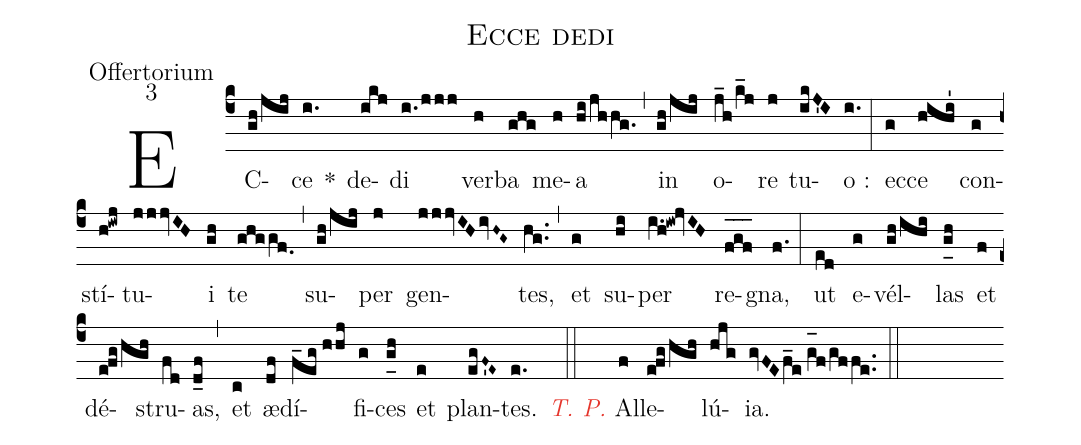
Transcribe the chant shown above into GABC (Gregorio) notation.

name:Ecce dedi;
office-part:Offertorium;
mode:3;
%%
(c4) EC(gh/jij)ce(i.) *() de(ikj)di(i./jjj) ver(h)ba(ghg) me(h)a(hi/jhhg.) (,)
 in(gh/jij) o(j_h/k_j)re(j) tu(ikJ'I)o :(i.) (:)

 ec(g)ce(hihi') con(g)stí(h!iwj)tu(jjjvIH)i(gh) te(ghggf.0) (,)
 su(gh/jij)per(j) gen(jjjvIHivH~G~)tes,(hg..) (,)
 et(g) su(hi)per(i.h!iw!jvIH) re(f_[oh:h]g_[oh:h]f_[oh:h])gna,(f.) (:)

 ut(ed) e(g)vél(gh/ihi)las(g_[uh:l]h) et(f) dé(e!fg/hgh)stru(fd)as,(d_f) (,)
 et(c) æ(df)dí(f_eg//hhj)fi(g)ces(g_[uh:l]h) et(e) plan(egF~'E~)tes.(e.) (::)

<c><i>T. P.</i></c> Al(f)le(e!fg/hgh)lú(hjg){ia}.(gvFE/f_e//g_[oh:h]f/gffe..) (::)
